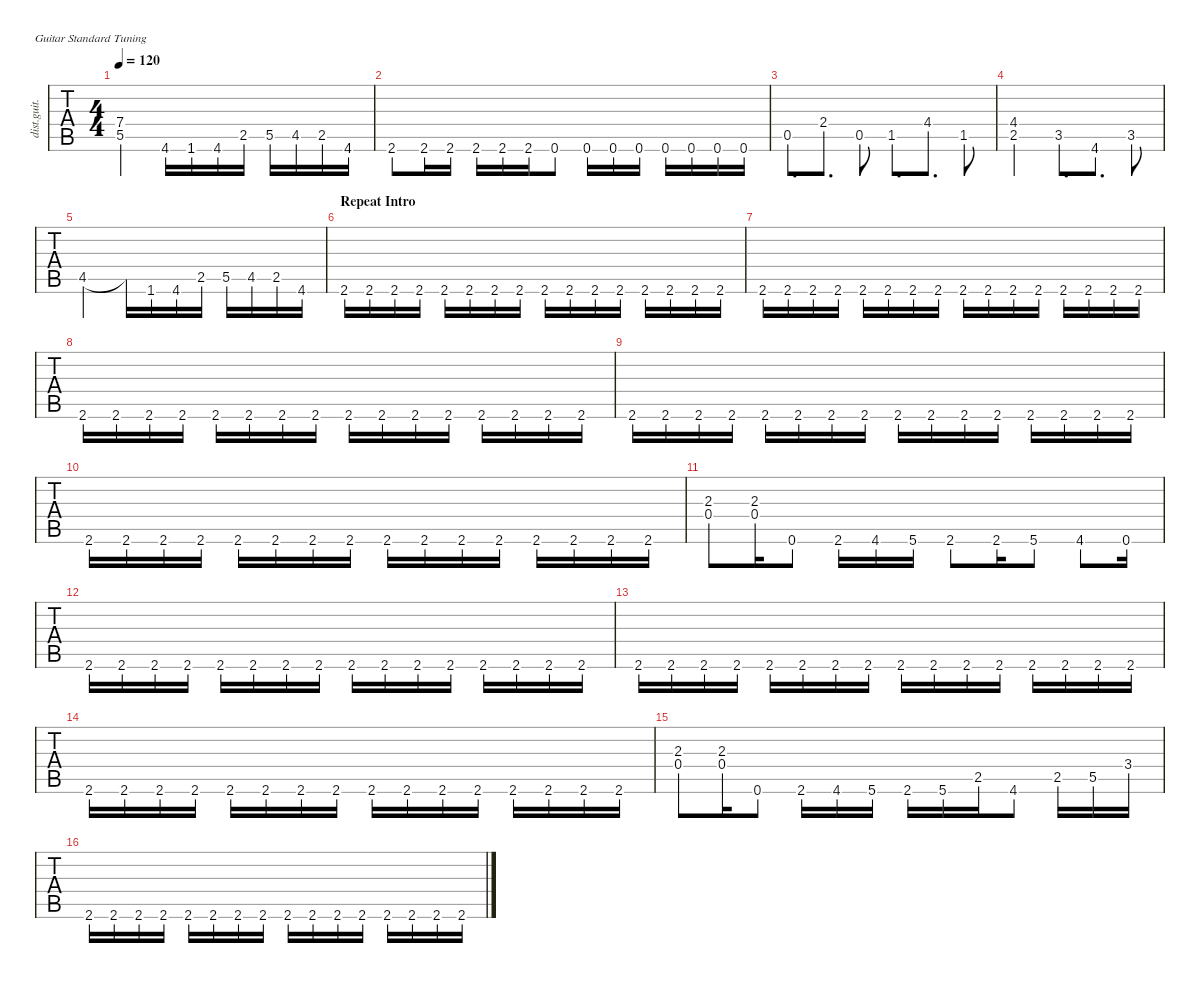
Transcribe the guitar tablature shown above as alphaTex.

\defaultSystemsLayout 4
\hideDynamics
\bracketExtendMode nobrackets
\track ("Rythm Guitar 1" "dist.guit.") {instrument distortionguitar}
\staff {tabs}
\tuning (E4 B3 G3 D3 A2 E2)
\ts (4 4)
\tempo 120
\clef g2
\ks c
(7.4 5.5).2{dy f} 4.6{acc #}.16 1.6.16 4.6{acc #}.16 2.5.16 5.5.16 4.5{acc #}.16 2.5.16 4.6{acc #}.16 |
2.6{acc #}.8 2.6{acc #}.16 2.6{acc #}.16 2.6{acc #}.16 2.6{acc #}.16 2.6{acc #}.16 0.6.8 0.6.16 0.6.16 0.6.16 0.6.16 0.6.16 0.6.16 0.6.16 |
0.5.8{d} 2.4.8{d} 0.5.8 1.5{acc #}.8{d} 4.4{acc #}.8{d} 1.5{acc #}.8 |
(4.4{acc #} 2.5).2 3.5.8{d} 4.6{acc #}.8{d} 3.5.8 |
4.5{acc #}.2 4.5{t acc #}.16 1.6.16 4.6{acc #}.16 2.5.16 5.5.16 4.5{acc #}.16 2.5.16 4.6{acc #}.16 |
\section ("" "Repeat Intro")
2.6{acc #}.16 2.6{acc #}.16 2.6{acc #}.16 2.6{acc #}.16 2.6{acc #}.16 2.6{acc #}.16 2.6{acc #}.16 2.6{acc #}.16 2.6{acc #}.16 2.6{acc #}.16 2.6{acc #}.16 2.6{acc #}.16 2.6{acc #}.16 2.6{acc #}.16 2.6{acc #}.16 2.6{acc #}.16 |
2.6{acc #}.16 2.6{acc #}.16 2.6{acc #}.16 2.6{acc #}.16 2.6{acc #}.16 2.6{acc #}.16 2.6{acc #}.16 2.6{acc #}.16 2.6{acc #}.16 2.6{acc #}.16 2.6{acc #}.16 2.6{acc #}.16 2.6{acc #}.16 2.6{acc #}.16 2.6{acc #}.16 2.6{acc #}.16 |
2.6{acc #}.16 2.6{acc #}.16 2.6{acc #}.16 2.6{acc #}.16 2.6{acc #}.16 2.6{acc #}.16 2.6{acc #}.16 2.6{acc #}.16 2.6{acc #}.16 2.6{acc #}.16 2.6{acc #}.16 2.6{acc #}.16 2.6{acc #}.16 2.6{acc #}.16 2.6{acc #}.16 2.6{acc #}.16 |
2.6{acc #}.16 2.6{acc #}.16 2.6{acc #}.16 2.6{acc #}.16 2.6{acc #}.16 2.6{acc #}.16 2.6{acc #}.16 2.6{acc #}.16 2.6{acc #}.16 2.6{acc #}.16 2.6{acc #}.16 2.6{acc #}.16 2.6{acc #}.16 2.6{acc #}.16 2.6{acc #}.16 2.6{acc #}.16 |
2.6{acc #}.16 2.6{acc #}.16 2.6{acc #}.16 2.6{acc #}.16 2.6{acc #}.16 2.6{acc #}.16 2.6{acc #}.16 2.6{acc #}.16 2.6{acc #}.16 2.6{acc #}.16 2.6{acc #}.16 2.6{acc #}.16 2.6{acc #}.16 2.6{acc #}.16 2.6{acc #}.16 2.6{acc #}.16 |
(2.3 0.4).8 (2.3 0.4).16 0.6.8 2.6{acc #}.16 4.6{acc #}.16 5.6.16 2.6{acc #}.8 2.6{acc #}.16 5.6.8 4.6{acc #}.8 0.6.16 |
2.6{acc #}.16 2.6{acc #}.16 2.6{acc #}.16 2.6{acc #}.16 2.6{acc #}.16 2.6{acc #}.16 2.6{acc #}.16 2.6{acc #}.16 2.6{acc #}.16 2.6{acc #}.16 2.6{acc #}.16 2.6{acc #}.16 2.6{acc #}.16 2.6{acc #}.16 2.6{acc #}.16 2.6{acc #}.16 |
2.6{acc #}.16 2.6{acc #}.16 2.6{acc #}.16 2.6{acc #}.16 2.6{acc #}.16 2.6{acc #}.16 2.6{acc #}.16 2.6{acc #}.16 2.6{acc #}.16 2.6{acc #}.16 2.6{acc #}.16 2.6{acc #}.16 2.6{acc #}.16 2.6{acc #}.16 2.6{acc #}.16 2.6{acc #}.16 |
2.6{acc #}.16 2.6{acc #}.16 2.6{acc #}.16 2.6{acc #}.16 2.6{acc #}.16 2.6{acc #}.16 2.6{acc #}.16 2.6{acc #}.16 2.6{acc #}.16 2.6{acc #}.16 2.6{acc #}.16 2.6{acc #}.16 2.6{acc #}.16 2.6{acc #}.16 2.6{acc #}.16 2.6{acc #}.16 |
(2.3 0.4).8 (2.3 0.4).16 0.6.8 2.6{acc #}.16 4.6{acc #}.16 5.6.16 2.6{acc #}.16 5.6.16 2.5.16 4.6{acc #}.8 2.5.16 5.5.16 3.4.16 |
2.6{acc #}.16 2.6{acc #}.16 2.6{acc #}.16 2.6{acc #}.16 2.6{acc #}.16 2.6{acc #}.16 2.6{acc #}.16 2.6{acc #}.16 2.6{acc #}.16 2.6{acc #}.16 2.6{acc #}.16 2.6{acc #}.16 2.6{acc #}.16 2.6{acc #}.16 2.6{acc #}.16 2.6{acc #}.16
